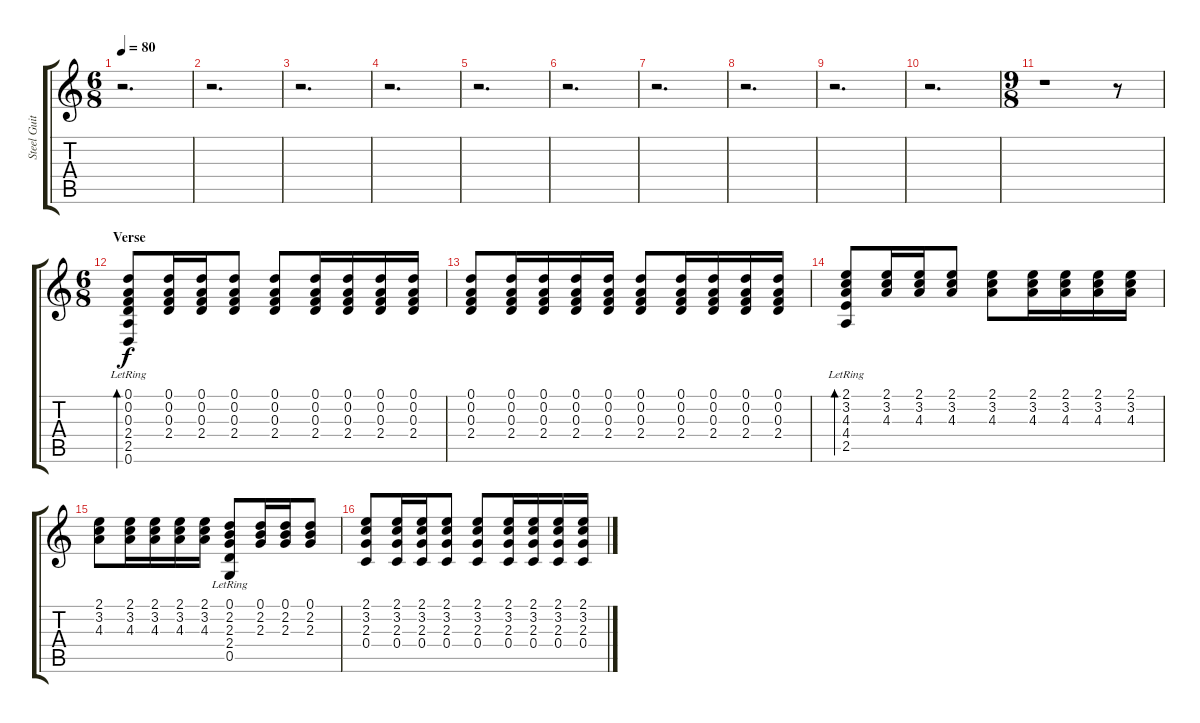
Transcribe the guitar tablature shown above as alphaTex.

\track ("Steel Guitar" "Steel Guit") {instrument acousticguitarsteel}
\staff {score tabs}
\tuning (D4 A3 F3 C3 G2 D2) {hide}
\ts (6 8)
\tempo 80
\clef g2
\ks c
r.2{d dy f} |
r.2{d} |
r.2{d} |
r.2{d} |
r.2{d} |
r.2{d} |
r.2{d} |
r.2{d} |
r.2{d} |
r.2{d} |
\ts (9 8)
r.1 r.8 |
\ts (6 8)
\section ("" "Verse")
(0.1 0.2 0.3 2.4 2.5{lr} 0.6{lr}).8{bd 120} (0.1 0.2 0.3 2.4).16 (0.1 0.2 0.3 2.4).16 (0.1 0.2 0.3 2.4).8 (0.1 0.2 0.3 2.4).8 (0.1 0.2 0.3 2.4).16 (0.1 0.2 0.3 2.4).16 (0.1 0.2 0.3 2.4).16 (0.1 0.2 0.3 2.4).16 |
(0.1 0.2 0.3 2.4).8 (0.1 0.2 0.3 2.4).16 (0.1 0.2 0.3 2.4).16 (0.1 0.2 0.3 2.4).16 (0.1 0.2 0.3 2.4).16 (0.1 0.2 0.3 2.4).8 (0.1 0.2 0.3 2.4).16 (0.1 0.2 0.3 2.4).16 (0.1 0.2 0.3 2.4).16 (0.1 0.2 0.3 2.4).16 |
(2.1 3.2 4.3 4.4{lr} 2.5{lr}).8{bd 60} (2.1 3.2 4.3).16 (2.1 3.2 4.3).16 (2.1 3.2 4.3).8 (2.1 3.2 4.3).8 (2.1 3.2 4.3).16 (2.1 3.2 4.3).16 (2.1 3.2 4.3).16 (2.1 3.2 4.3).16 |
(2.1 3.2 4.3).8 (2.1 3.2 4.3).16 (2.1 3.2 4.3).16 (2.1 3.2 4.3).16 (2.1 3.2 4.3).16 (0.1 2.2 2.3 2.4{lr} 0.5{lr}).8 (0.1 2.2 2.3).16 (0.1 2.2 2.3).16 (0.1 2.2 2.3).8 |
(2.1 3.2 2.3 0.4).8 (2.1 3.2 2.3 0.4).16 (2.1 3.2 2.3 0.4).16 (2.1 3.2 2.3 0.4).8 (2.1 3.2 2.3 0.4).8 (2.1 3.2 2.3 0.4).16 (2.1 3.2 2.3 0.4).16 (2.1 3.2 2.3 0.4).16 (2.1 3.2 2.3 0.4).16
